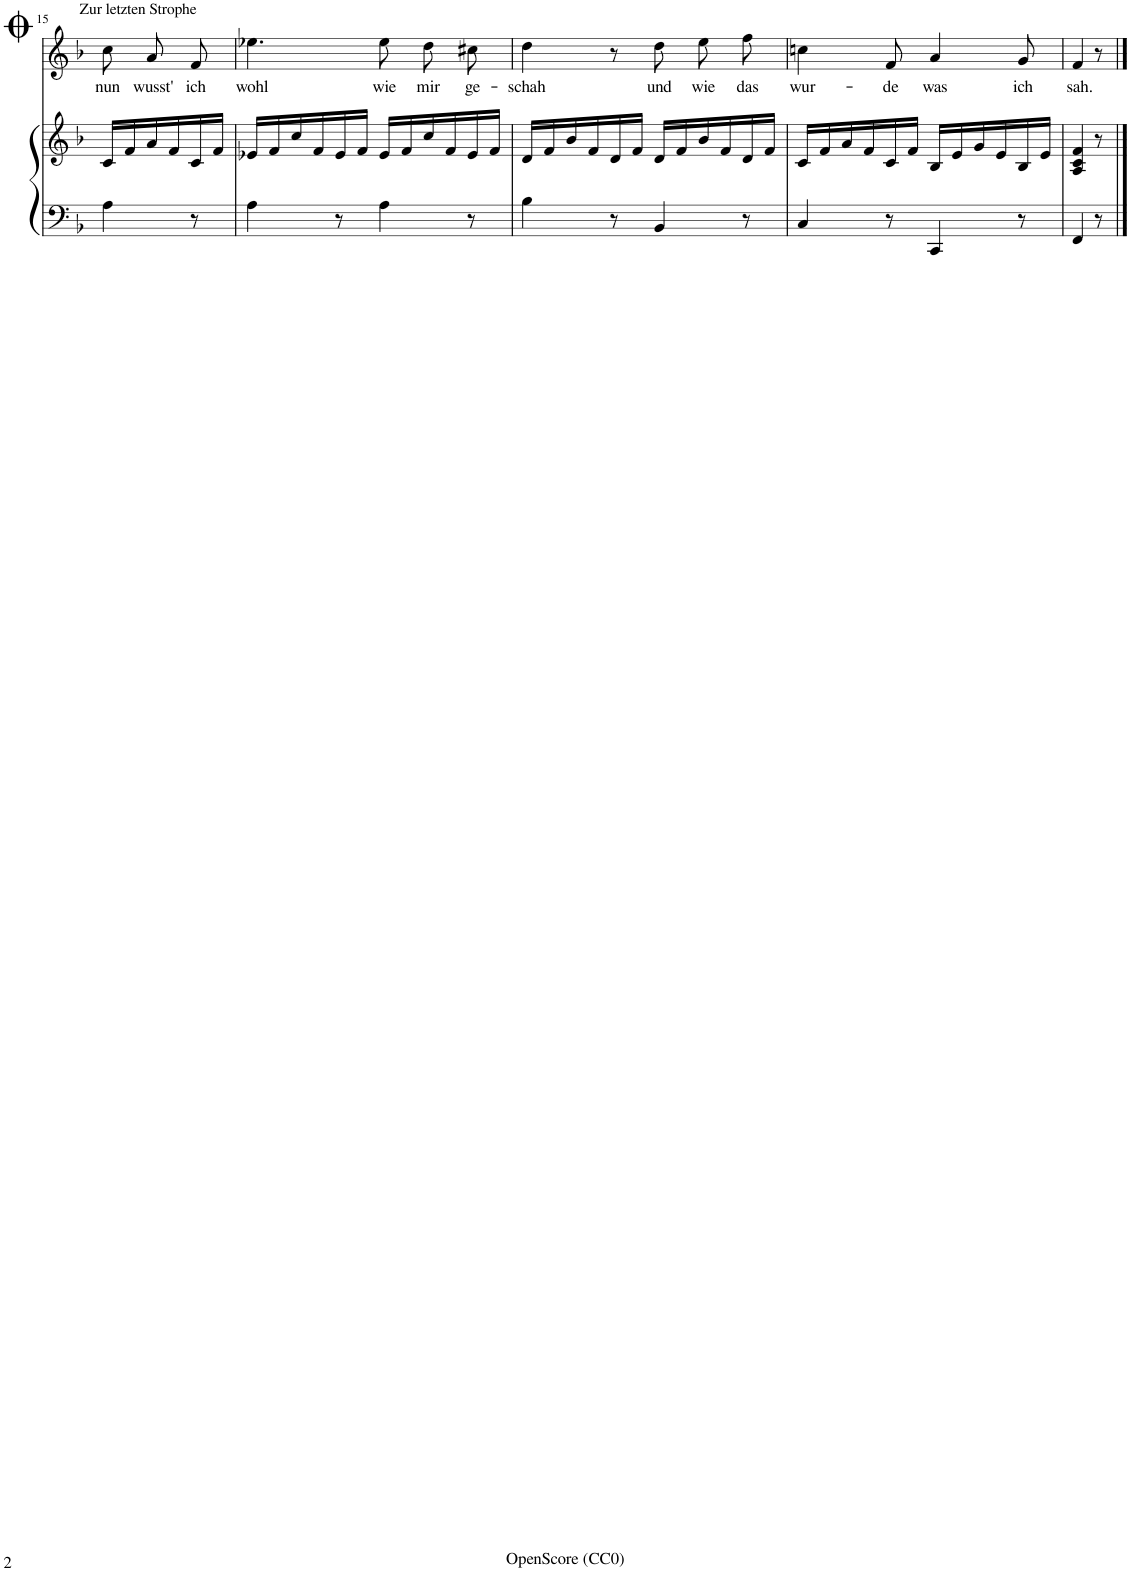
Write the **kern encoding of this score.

**kern	**kern	**kern	**text
*part2	*part2	*part1	*part1
*staff3	*staff2	*staff1	*staff1
*I"Piano	*	*I"Voice	*
*I'Pno	*	*	*
!!LO:PB:g=z
*clefF4	*clefG2	*clefG2	*
*k[b-]	*k[b-]	*k[b-]	*
*M6/8	*M6/8	*M6/8	*
=15	=15	=15	=15
!	!	!LO:TX:a:t=Zur letzten Strophe	!
!	!	!	!LO:LY:b
4A\	16c/LL	8cc/L	nun
.	16f/	.	.
!	!	!	!LO:LY:b
.	16a/	8a/	wusst'
.	16f/	.	.
!	!	!	!LO:LY:b
8r	16c/	8f/J	ich
.	16f/JJ	.	.
=16	=16	=16	=16
!	!	!	!LO:LY:b
4A\	16e-X/LL	4.ee-X\	wohl
.	16f/	.	.
.	16cc/	.	.
.	16f/	.	.
8r	16e-/	.	.
.	16f/JJ	.	.
!	!	!	!LO:LY:b
4A\	16e-/LL	8ee-\L	wie
.	16f/	.	.
!	!	!	!LO:LY:b
.	16cc/	8dd\	mir
.	16f/	.	.
!	!	!	!LO:LY:b
8r	16e-/	8cc#X\J	ge-
.	16f/JJ	.	.
=17	=17	=17	=17
!	!	!	!LO:LY:b
4B-\	16d/LL	4dd\	-schah
.	16f/	.	.
.	16b-/	.	.
.	16f/	.	.
8r	16d/	8r	.
.	16f/JJ	.	.
!	!	!	!LO:LY:b
4BB-/	16d/LL	8dd\L	und
.	16f/	.	.
!	!	!	!LO:LY:b
.	16b-/	8ee\	wie
.	16f/	.	.
!	!	!	!LO:LY:b
8r	16d/	8ff\J	das
.	16f/JJ	.	.
=18	=18	=18	=18
!	!	!	!LO:LY:b
4C/	16c/LL	4ccn\	wur-
.	16f/	.	.
.	16a/	.	.
.	16f/	.	.
!	!	!	!LO:LY:b
8r	16c/	8f/	-de
.	16f/JJ	.	.
!	!	!	!LO:LY:b
4CC/	16B-/LL	4a/	was
.	16e/	.	.
.	16g/	.	.
.	16e/	.	.
!	!	!	!LO:LY:b
8r	16B-/	8g/	ich
.	16e/JJ	.	.
=19	=19	=19	=19
!	!	!	!LO:LY:b
4FF;/	4A/;< 4c/;< 4f/;<	4f;</	sah.
8r	8r	8r	.
==	==	==	==
*-	*-	*-	*-
